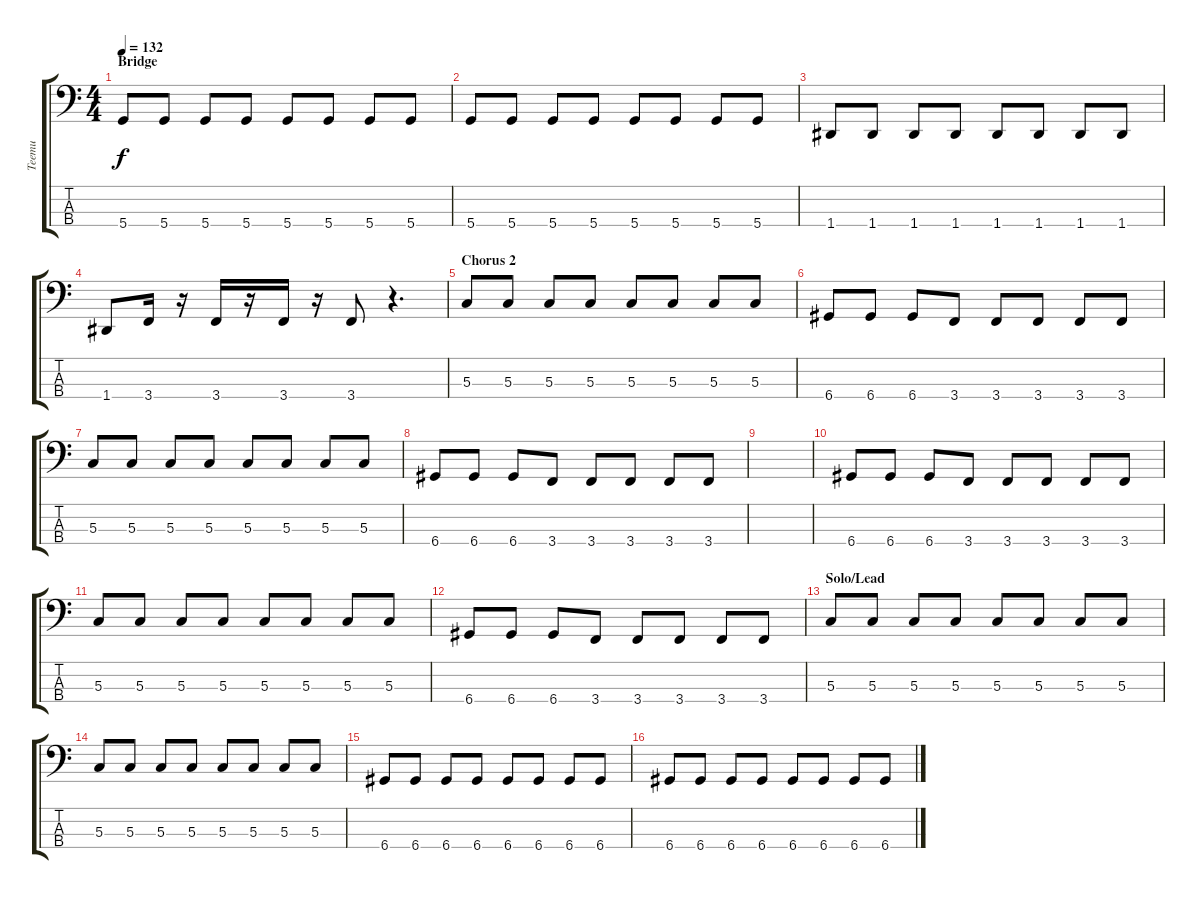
\track ("Teemu" "Teemu") {instrument electricbassfinger}
\staff {score tabs}
\tuning (F2 C2 G1 D1) {hide}
\ts (4 4)
\section ("" "Bridge")
\tempo 132
\clef f4
\ks c
5.4.8{dy f} 5.4.8 5.4.8 5.4.8 5.4.8 5.4.8 5.4.8 5.4.8 |
5.4.8 5.4.8 5.4.8 5.4.8 5.4.8 5.4.8 5.4.8 5.4.8 |
1.4.8 1.4.8 1.4.8 1.4.8 1.4.8 1.4.8 1.4.8 1.4.8 |
1.4.8 3.4.16 r.16 3.4.16 r.16 3.4.16 r.16 3.4.8 r.4{d} |
\section ("" "Chorus 2")
5.3.8 5.3.8 5.3.8 5.3.8 5.3.8 5.3.8 5.3.8 5.3.8 |
6.4.8 6.4.8 6.4.8 3.4.8 3.4.8 3.4.8 3.4.8 3.4.8 |
5.3.8 5.3.8 5.3.8 5.3.8 5.3.8 5.3.8 5.3.8 5.3.8 |
6.4.8 6.4.8 6.4.8 3.4.8 3.4.8 3.4.8 3.4.8 3.4.8 |
|
6.4.8 6.4.8 6.4.8 3.4.8 3.4.8 3.4.8 3.4.8 3.4.8 |
5.3.8 5.3.8 5.3.8 5.3.8 5.3.8 5.3.8 5.3.8 5.3.8 |
6.4.8 6.4.8 6.4.8 3.4.8 3.4.8 3.4.8 3.4.8 3.4.8 |
\section ("" "Solo/Lead")
5.3.8 5.3.8 5.3.8 5.3.8 5.3.8 5.3.8 5.3.8 5.3.8 |
5.3.8 5.3.8 5.3.8 5.3.8 5.3.8 5.3.8 5.3.8 5.3.8 |
6.4.8 6.4.8 6.4.8 6.4.8 6.4.8 6.4.8 6.4.8 6.4.8 |
6.4.8 6.4.8 6.4.8 6.4.8 6.4.8 6.4.8 6.4.8 6.4.8
